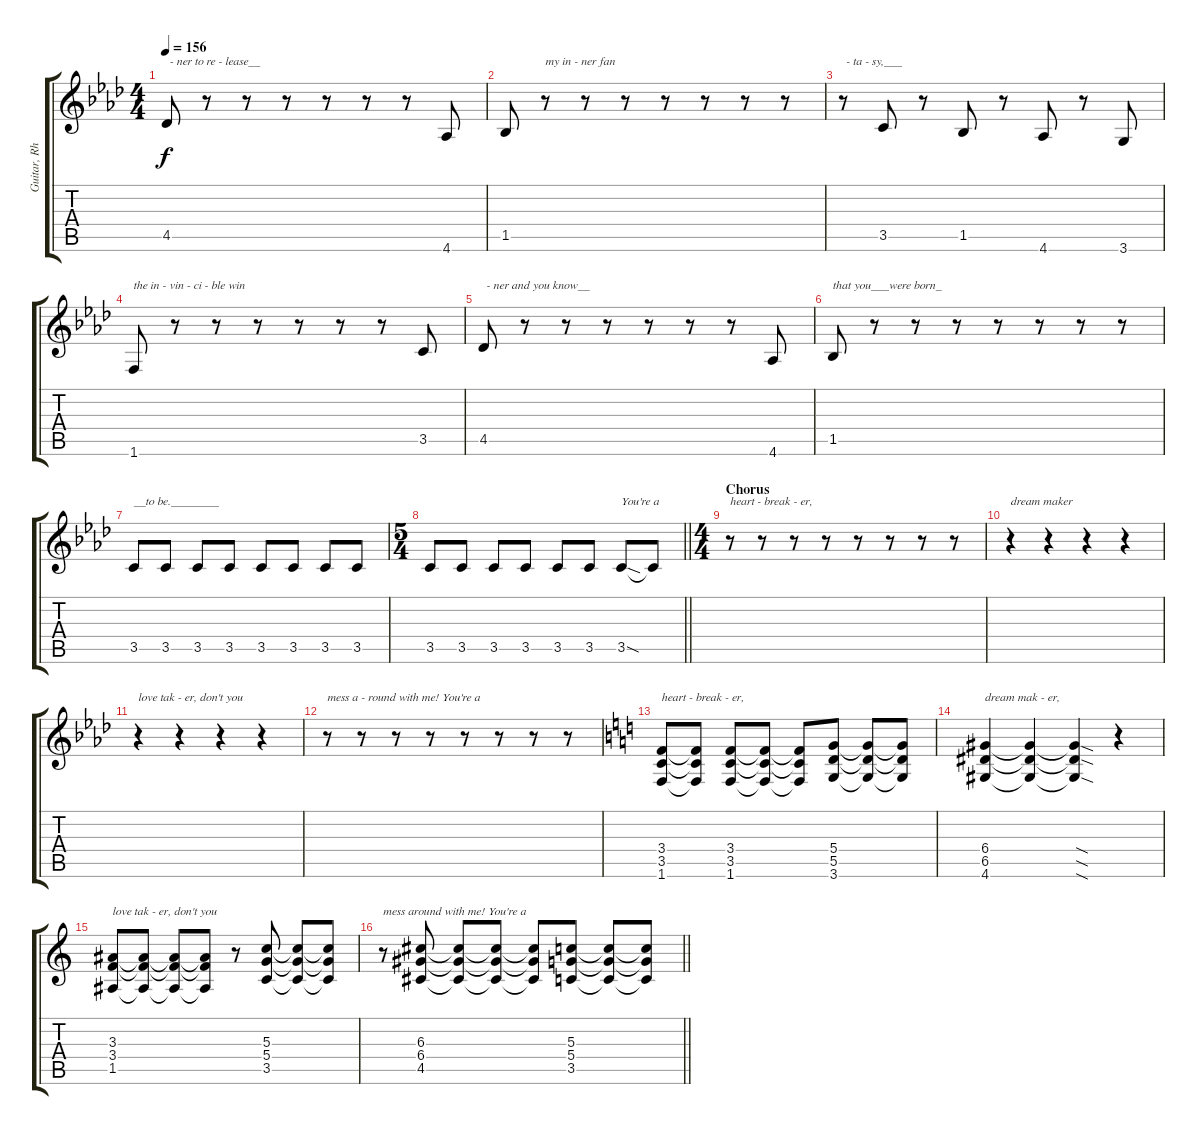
\track ("Guitar, Rhythm" "Guitar, Rh") {instrument distortionguitar}
\staff {score tabs}
\tuning (E4 B3 G3 D3 A2 E2) {hide}
\ts (4 4)
\tempo 156
\clef g2
\ks ab
4.5.8{txt " - ner to re - lease__" dy f} r.8 r.8 r.8 r.8 r.8 r.8 4.6.8 |
1.5.8 r.8{txt "my in - ner fan"} r.8 r.8 r.8 r.8 r.8 r.8 |
r.8{txt " - ta - sy,___"} 3.5.8 r.8 1.5.8 r.8 4.6.8 r.8 3.6.8 |
1.6.8{txt "the in - vin - ci - ble win"} r.8 r.8 r.8 r.8 r.8 r.8 3.5.8 |
4.5.8{txt " - ner and you know__"} r.8 r.8 r.8 r.8 r.8 r.8 4.6.8 |
1.5.8{txt "that you___were born_"} r.8 r.8 r.8 r.8 r.8 r.8 r.8 |
3.5.8{txt "__to be.________"} 3.5.8 3.5.8 3.5.8 3.5.8 3.5.8 3.5.8 3.5.8 |
\ts (5 4)
\barLineRight lightlight
3.5.8 3.5.8 3.5.8 3.5.8 3.5.8 3.5.8 3.5{sod}.8{txt "You're a"} 3.5{t}.8 |
\ts (4 4)
\section ("" "Chorus")
r.8{txt "heart - break - er,"} r.8 r.8 r.8 r.8 r.8 r.8 r.8 |
r.4{txt "dream maker"} r.4 r.4 r.4 |
r.4{txt "love tak - er, don't you"} r.4 r.4 r.4 |
r.8{txt "mess a - round with me! You're a"} r.8 r.8 r.8 r.8 r.8 r.8 r.8 |
\ks c
(3.4 3.5 1.6).8{txt "heart - break - er,"} (3.4{t} 3.5{t} 1.6{t}).8 (3.4 3.5 1.6).8 (3.4{t} 3.5{t} 1.6{t}).8 (3.4{t} 3.5{t} 1.6{t}).8 (5.4 5.5 3.6).8 (5.4{t} 5.5{t} 3.6{t}).8 (5.4{t} 5.5{t} 3.6{t}).8 |
(6.4 6.5 4.6).4{txt "dream mak - er,"} (6.4{t} 6.5{t} 4.6{t}).4 (6.4{sod t} 6.5{sod t} 4.6{sod t}).4 r.4 |
(3.3 3.4 1.5).8{txt "love tak - er, don't you"} (3.3{t} 3.4{t} 1.5{t}).8 (3.3{t} 3.4{t} 1.5{t}).8 (3.3{t} 3.4{t} 1.5{t}).8 r.8 (5.3 5.4 3.5).8 (5.3{t} 5.4{t} 3.5{t}).8 (5.3{t} 5.4{t} 3.5{t}).8 |
\barLineRight lightlight
r.8{txt "mess around with me! You're a"} (6.3 6.4 4.5).8 (6.3{t} 6.4{t} 4.5{t}).8 (6.3{t} 6.4{t} 4.5{t}).8 (6.3{t} 6.4{t} 4.5{t}).8 (5.3 5.4 3.5).8 (5.3{t} 5.4{t} 3.5{t}).8 (5.3{t} 5.4{t} 3.5{t}).8
